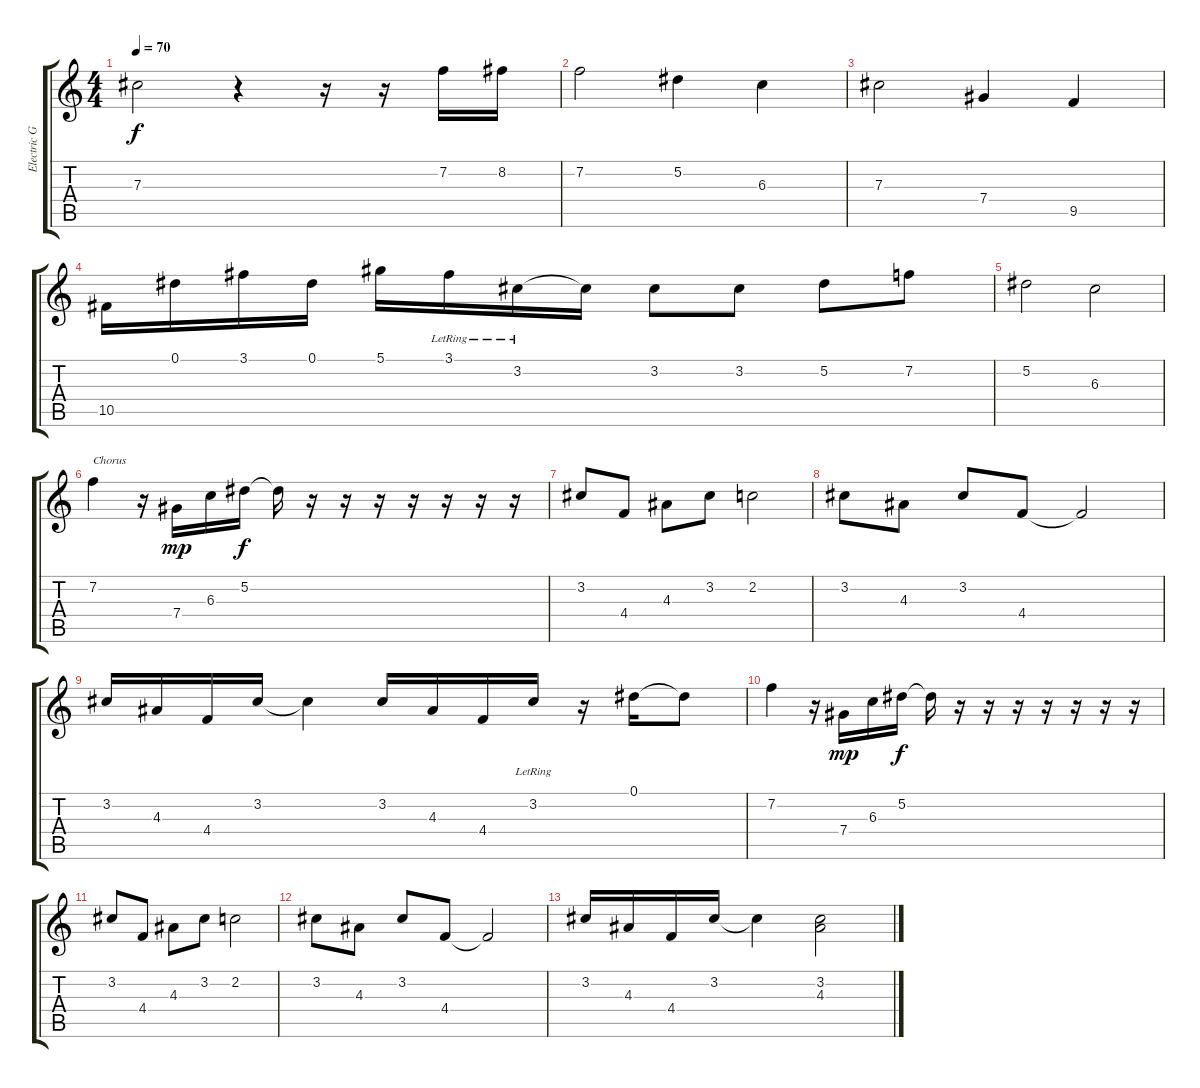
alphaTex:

\track ("Electric Guit" "Electric G") {instrument acousticguitarsteel}
\staff {score tabs}
\tuning (Eb4 Bb3 Gb3 Db3 Ab2 Eb2) {hide}
\ts (4 4)
\tempo 70
\clef g2
\ks c
7.3.2{dy f} r.4 r.16 r.16 7.2.16 8.2.16 |
7.2.2 5.2.4 6.3.4 |
7.3.2 7.4.4 9.5.4 |
10.5.16 0.1.16 3.1.16 0.1.16 5.1.16 3.1{lr}.16 3.2{lr}.16 3.2{t}.16 3.2.8 3.2.8 5.2.8 7.2.8 |
5.2.2 6.3.2 |
7.2.4{txt "Chorus"} r.16 7.4.16{dy mp} 6.3.16 5.2.16{dy f} 5.2{t}.16 r.16 r.16 r.16 r.16 r.16 r.16 r.16 |
3.2.8 4.4.8 4.3.8 3.2.8 2.2.2 |
3.2.8 4.3.8 3.2.8 4.4.8 4.4{t}.2 |
3.2.16 4.3.16 4.4.16 3.2.16 3.2{t}.4 3.2.16 4.3.16 4.4.16 3.2{lr}.16 r.16 0.1.16 0.1{t}.8 |
7.2.4 r.16 7.4.16{dy mp} 6.3.16 5.2.16{dy f} 5.2{t}.16 r.16 r.16 r.16 r.16 r.16 r.16 r.16 |
3.2.8 4.4.8 4.3.8 3.2.8 2.2.2 |
3.2.8 4.3.8 3.2.8 4.4.8 4.4{t}.2 |
3.2.16 4.3.16 4.4.16 3.2.16 3.2{t}.4 (3.2 4.3).2
